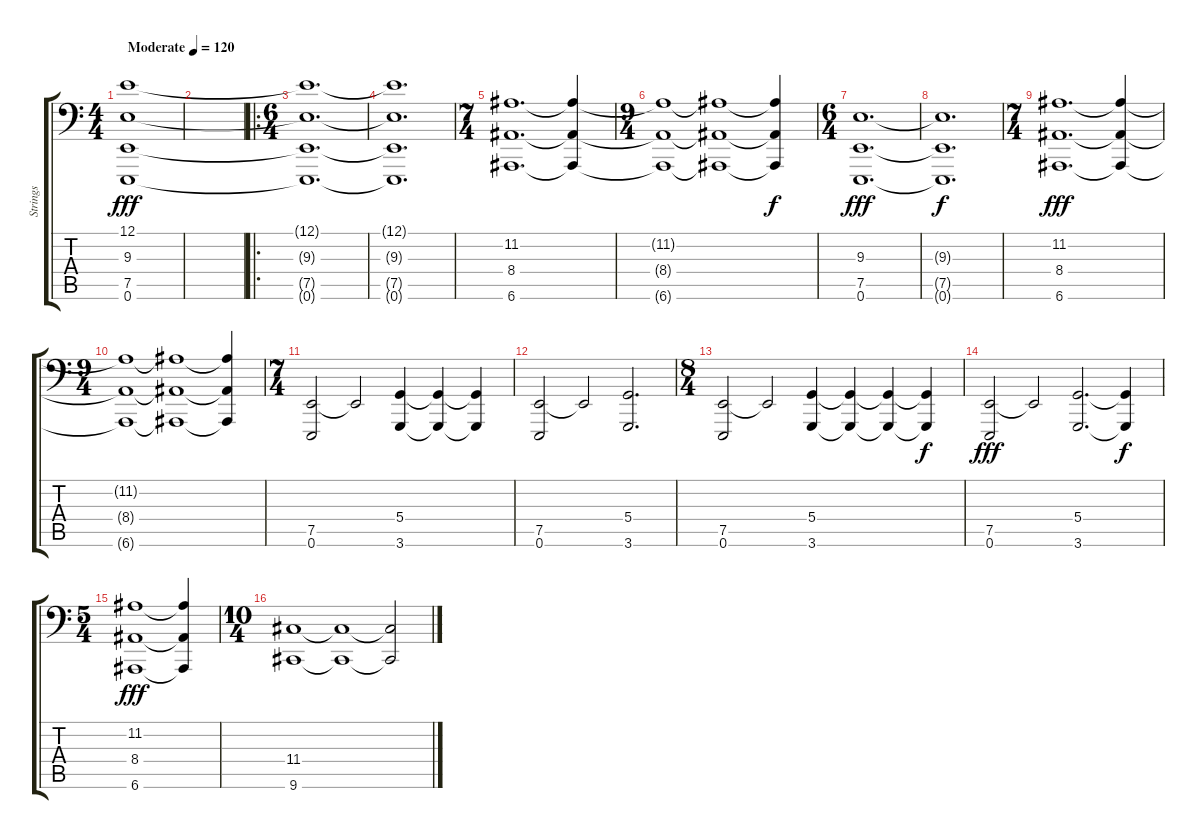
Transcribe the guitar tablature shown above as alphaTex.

\track ("Strings" "Strings") {instrument stringensemble1}
\staff {score tabs}
\tuning (E3 B2 G2 D2 A1 E1) {hide}
\ts (4 4)
\tempo (120 "Moderate")
\clef f4
\ks c
(12.1 9.3 7.5 0.6).1{dy fff volume 9 instrument stringensemble1} |
|
\ro
\ts (6 4)
(12.1{t} 9.3{t} 7.5{t} 0.6{t}).1{d} |
(12.1{t} 9.3{t} 7.5{t} 0.6{t}).1{d} |
\ts (7 4)
(11.2 8.4 6.6).1{d} (11.2{t} 8.4{t} 6.6{t}).4 |
\ts (9 4)
(11.2{t} 8.4{t} 6.6{t}).1 (11.2{t} 8.4{t} 6.6{t}).1 (11.2{t} 8.4{t} 6.6{t}).4{dy f} |
\ts (6 4)
(9.3 7.5 0.6).1{d dy fff} |
(9.3{t} 7.5{t} 0.6{t}).1{d dy f} |
\ts (7 4)
(11.2 8.4 6.6).1{d dy fff} (11.2{t} 8.4{t} 6.6{t}).4 |
\ts (9 4)
(11.2{t} 8.4{t} 6.6{t}).1 (11.2{t} 8.4{t} 6.6{t}).1 (11.2{t} 8.4{t} 6.6{t}).4 |
\ts (7 4)
(7.5 0.6).2 7.5{t}.2 (5.4 3.6).4 (5.4{t} 3.6{t}).4 (5.4{t} 3.6{t}).4 |
(7.5 0.6).2 7.5{t}.2 (5.4 3.6).2{d} |
\ts (8 4)
(7.5 0.6).2 7.5{t}.2 (5.4 3.6).4 (5.4{t} 3.6{t}).4 (5.4{t} 3.6{t}).4 (5.4{t} 3.6{t}).4{dy f} |
(7.5 0.6).2{dy fff} 7.5{t}.2 (5.4 3.6).2{d} (5.4{t} 3.6{t}).4{dy f} |
\ts (5 4)
(11.2 8.4 6.6).1{dy fff} (11.2{t} 8.4{t} 6.6{t}).4 |
\ts (10 4)
(11.4 9.6).1 (11.4{t} 9.6{t}).1 (11.4{t} 9.6{t}).2
